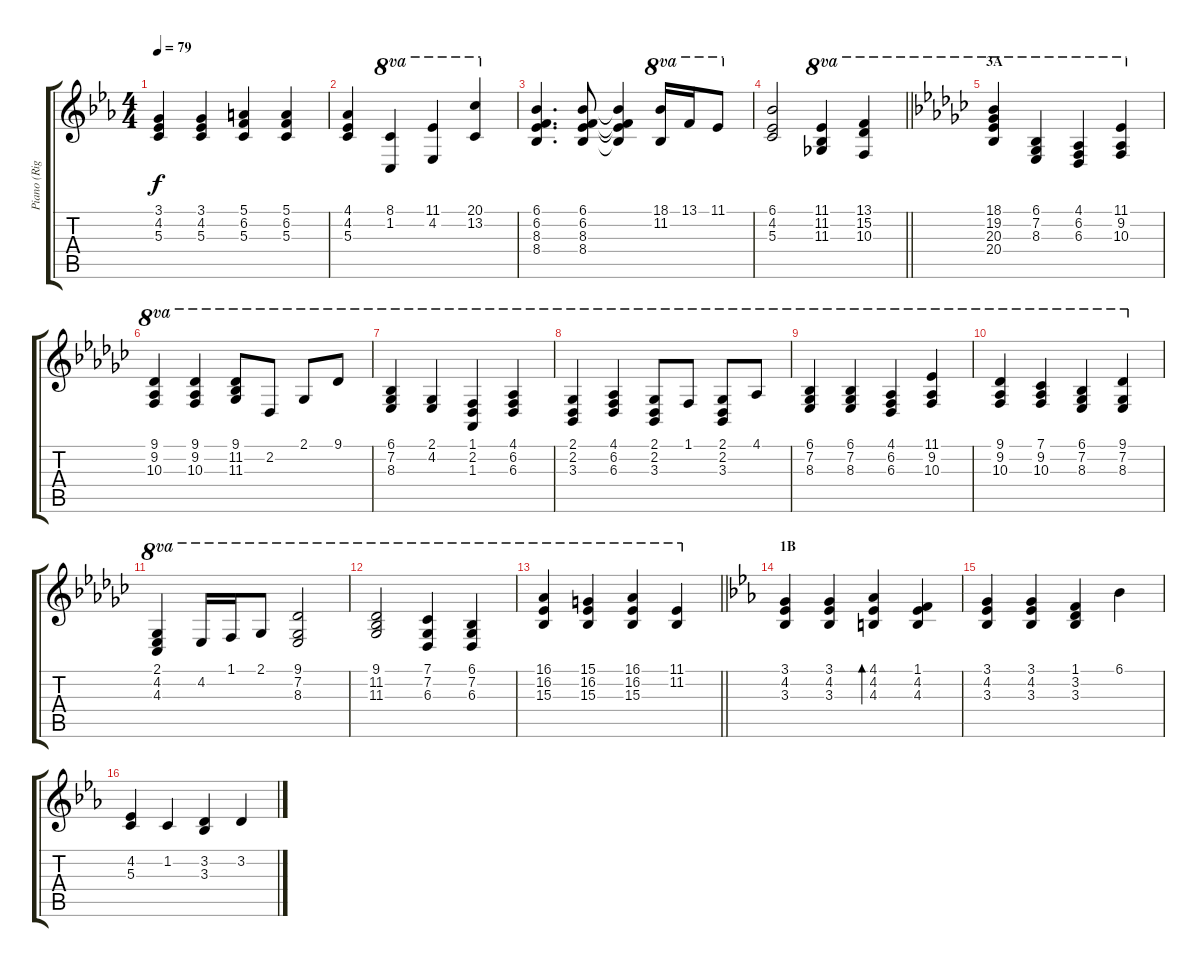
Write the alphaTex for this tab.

\track ("Piano (Right Hand)" "Piano (Rig") {instrument acousticgrandpiano}
\staff {score tabs}
\tuning (E4 B3 G3 D3 A2 E2) {hide}
\ts (4 4)
\tempo 79
\clef g2
\ks eb
(3.1 4.2 5.3).4{dy f} (3.1 4.2 5.3).4 (5.1 6.2 5.3).4 (5.1 6.2 5.3).4 |
(4.1 4.2 5.3).4 (8.1 1.2).4{ot 8va} (11.1 4.2).4{ot 8va} (20.1 13.2).4{ot 8va} |
(6.1 6.2 8.3 8.4).4{d} (6.1 6.2 8.3 8.4).8 (6.1{t} 6.2{t} 8.3{t} 8.4{t}).4 (18.1 11.2).16{ot 8va} 13.1.16{ot 8va} 11.1.8{ot 8va} |
\barLineRight lightlight
(6.1 4.2 5.3).2 (11.1 11.2 11.3).4{ot 8va} (13.1 15.2 10.3).4{ot 8va} |
\section ("" "3A")
\ks gb
(18.1 19.2 20.3 20.4).4{ot 8va} (6.1 7.2 8.3).4{ot 8va} (4.1 6.2 6.3).4{ot 8va} (11.1 9.2 10.3).4{ot 8va} |
(9.1 9.2 10.3).4{ot 8va} (9.1 9.2 10.3).4{ot 8va} (9.1 11.2 11.3).8{ot 8va} 2.2.8{ot 8va} 2.1.8{ot 8va} 9.1.8{ot 8va} |
(6.1 7.2 8.3).4{ot 8va} (2.1 4.2).4{ot 8va} (1.1 2.2 1.3).4{ot 8va} (4.1 6.2 6.3).4{ot 8va} |
(2.1 2.2 3.3).4{ot 8va} (4.1 6.2 6.3).4{ot 8va} (2.1 2.2 3.3).8{ot 8va} 1.1.8{ot 8va} (2.1 2.2 3.3).8{ot 8va} 4.1.8{ot 8va} |
(6.1 7.2 8.3).4{ot 8va} (6.1 7.2 8.3).4{ot 8va} (4.1 6.2 6.3).4{ot 8va} (11.1 9.2 10.3).4{ot 8va} |
(9.1 9.2 10.3).4{ot 8va} (7.1 9.2 10.3).4{ot 8va} (6.1 7.2 8.3).4{ot 8va} (9.1 7.2 8.3).4{ot 8va} |
(2.1 4.2 4.3).4{ot 8va} 4.2.16{ot 8va} 1.1.16{ot 8va} 2.1.8{ot 8va} (9.1 7.2 8.3).2{ot 8va} |
(9.1 11.2 11.3).2{ot 8va} (7.1 7.2 6.3).4{ot 8va} (6.1 7.2 6.3).4{ot 8va} |
\barLineRight lightlight
(16.1 16.2 15.3).4{ot 8va} (15.1 16.2 15.3).4{ot 8va} (16.1 16.2 15.3).4{ot 8va} (11.1 11.2).4{ot 8va} |
\section ("" "1B")
\ks eb
(3.1 4.2 3.3).4 (3.1 4.2 3.3).4 (4.1 4.2 4.3).4{bd 240} (1.1 4.2 4.3).4 |
(3.1 4.2 3.3).4 (3.1 4.2 3.3).4 (1.1 3.2 3.3).4 6.1.4 |
(4.2 5.3).4 1.2.4 (3.2 3.3).4 3.2.4
